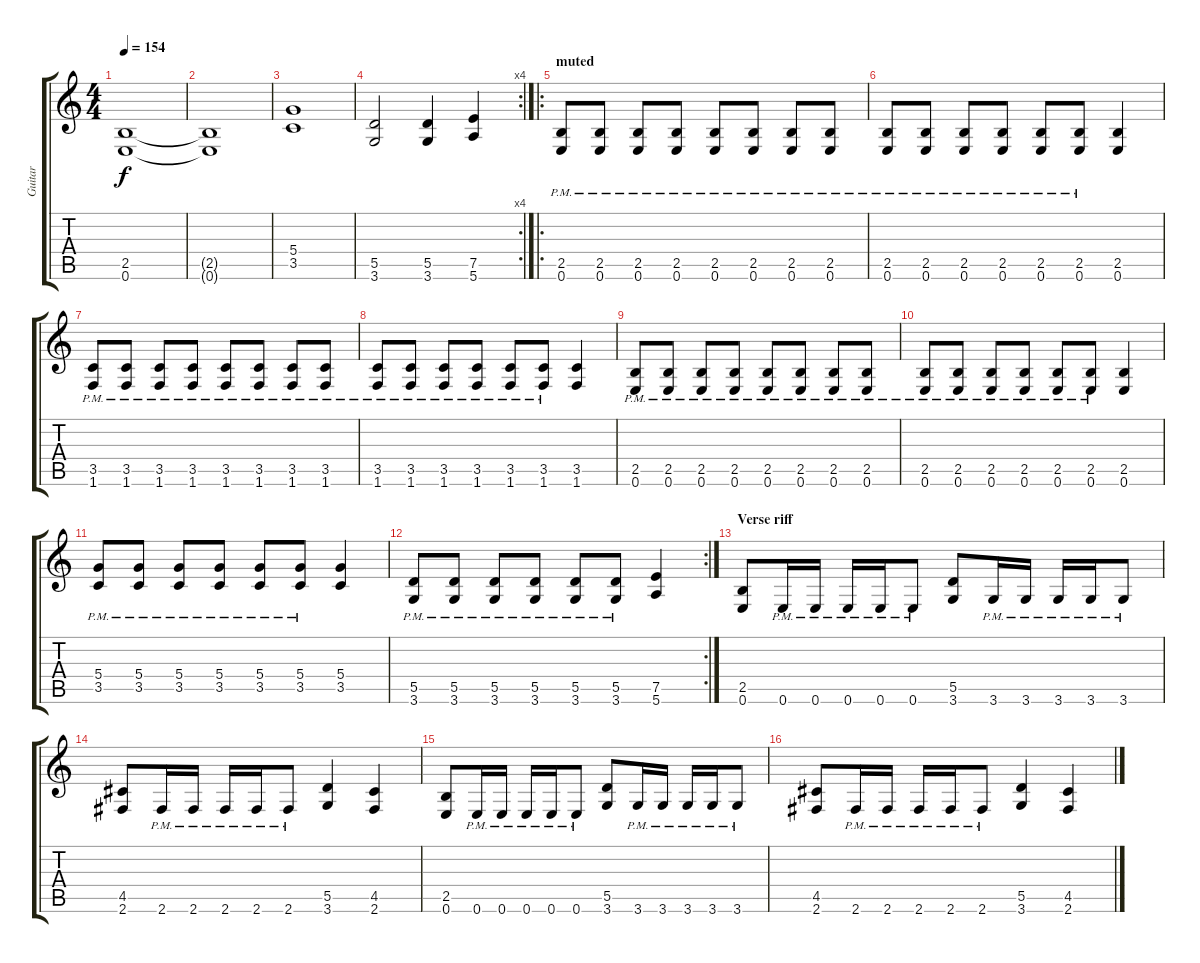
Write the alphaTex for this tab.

\track ("Guitar" "Guitar") {instrument distortionguitar}
\staff {score tabs}
\tuning (E4 B3 G3 D3 A2 E2) {hide}
\ts (4 4)
\tempo 154
\clef g2
\ks c
(2.5 0.6).1{dy f} |
(2.5{t} 0.6{t}).1 |
(5.4 3.5).1 |
\rc 4
(5.5 3.6).2 (5.5 3.6).4 (7.5 5.6).4 |
\ro
\section ("" "muted")
(2.5{pm} 0.6{pm}).8 (2.5{pm} 0.6{pm}).8 (2.5{pm} 0.6{pm}).8 (2.5{pm} 0.6{pm}).8 (2.5{pm} 0.6{pm}).8 (2.5{pm} 0.6{pm}).8 (2.5{pm} 0.6{pm}).8 (2.5{pm} 0.6{pm}).8 |
(2.5{pm} 0.6{pm}).8 (2.5{pm} 0.6{pm}).8 (2.5{pm} 0.6{pm}).8 (2.5{pm} 0.6{pm}).8 (2.5{pm} 0.6{pm}).8 (2.5{pm} 0.6{pm}).8 (2.5 0.6).4 |
(3.5{pm} 1.6{pm}).8 (3.5{pm} 1.6{pm}).8 (3.5{pm} 1.6{pm}).8 (3.5{pm} 1.6{pm}).8 (3.5{pm} 1.6{pm}).8 (3.5{pm} 1.6{pm}).8 (3.5{pm} 1.6{pm}).8 (3.5{pm} 1.6{pm}).8 |
(3.5{pm} 1.6{pm}).8 (3.5{pm} 1.6{pm}).8 (3.5{pm} 1.6{pm}).8 (3.5{pm} 1.6{pm}).8 (3.5{pm} 1.6{pm}).8 (3.5{pm} 1.6{pm}).8 (3.5 1.6).4 |
(2.5{pm} 0.6{pm}).8 (2.5{pm} 0.6{pm}).8 (2.5{pm} 0.6{pm}).8 (2.5{pm} 0.6{pm}).8 (2.5{pm} 0.6{pm}).8 (2.5{pm} 0.6{pm}).8 (2.5{pm} 0.6{pm}).8 (2.5{pm} 0.6{pm}).8 |
(2.5{pm} 0.6{pm}).8 (2.5{pm} 0.6{pm}).8 (2.5{pm} 0.6{pm}).8 (2.5{pm} 0.6{pm}).8 (2.5{pm} 0.6{pm}).8 (2.5{pm} 0.6{pm}).8 (2.5 0.6).4 |
(5.4{pm} 3.5{pm}).8 (5.4{pm} 3.5{pm}).8 (5.4{pm} 3.5{pm}).8 (5.4{pm} 3.5{pm}).8 (5.4{pm} 3.5{pm}).8 (5.4{pm} 3.5{pm}).8 (5.4 3.5).4 |
\rc 2
(5.5{pm} 3.6{pm}).8 (5.5{pm} 3.6{pm}).8 (5.5{pm} 3.6{pm}).8 (5.5{pm} 3.6{pm}).8 (5.5{pm} 3.6{pm}).8 (5.5{pm} 3.6{pm}).8 (7.5 5.6).4 |
\section ("" "Verse riff")
(2.5 0.6).8 0.6{pm}.16 0.6{pm}.16 0.6{pm}.16 0.6{pm}.16 0.6{pm}.8 (5.5 3.6).8 3.6{pm}.16 3.6{pm}.16 3.6{pm}.16 3.6{pm}.16 3.6{pm}.8 |
(4.5 2.6).8 2.6{pm}.16 2.6{pm}.16 2.6{pm}.16 2.6{pm}.16 2.6{pm}.8 (5.5 3.6).4 (4.5 2.6).4 |
(2.5 0.6).8 0.6{pm}.16 0.6{pm}.16 0.6{pm}.16 0.6{pm}.16 0.6{pm}.8 (5.5 3.6).8 3.6{pm}.16 3.6{pm}.16 3.6{pm}.16 3.6{pm}.16 3.6{pm}.8 |
(4.5 2.6).8 2.6{pm}.16 2.6{pm}.16 2.6{pm}.16 2.6{pm}.16 2.6{pm}.8 (5.5 3.6).4 (4.5 2.6).4
